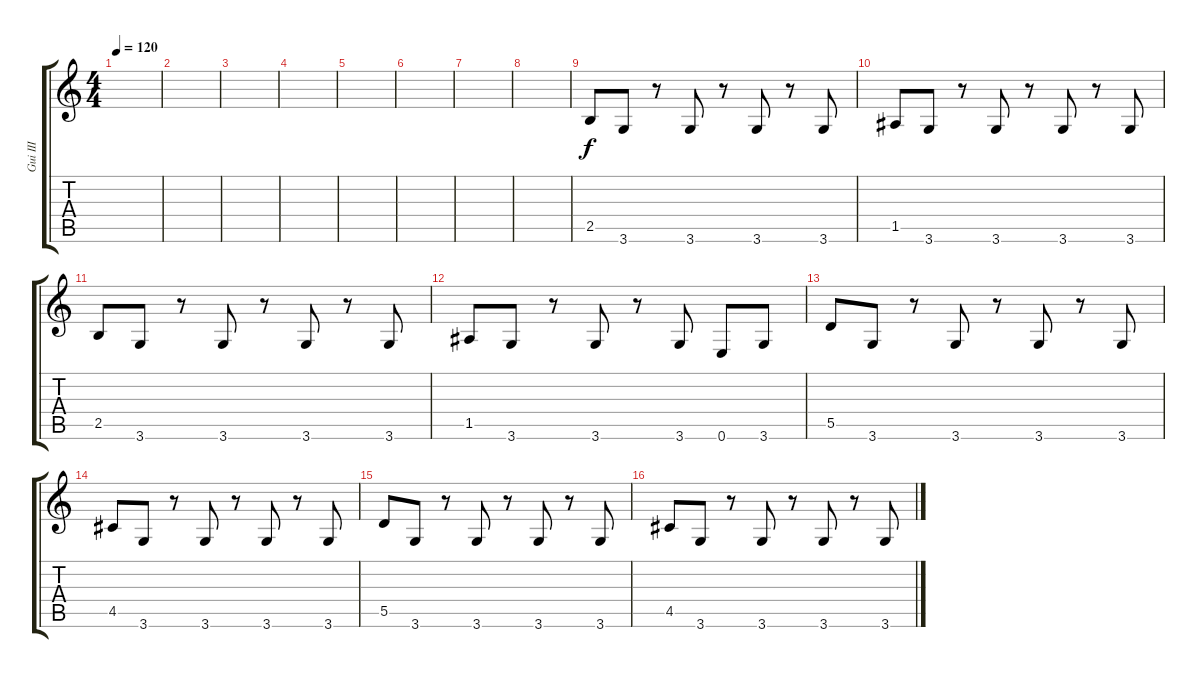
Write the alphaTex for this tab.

\track ("Gui III" "Gui III") {instrument distortionguitar}
\staff {score tabs}
\tuning (E4 B3 G3 D3 A2 E2) {hide}
\ts (4 4)
\tempo 120
\clef g2
\ks c
|
|
|
|
|
|
|
|
2.5.8 3.6.8 r.8 3.6.8 r.8 3.6.8 r.8 3.6.8 |
1.5.8 3.6.8 r.8 3.6.8 r.8 3.6.8 r.8 3.6.8 |
2.5.8 3.6.8 r.8 3.6.8 r.8 3.6.8 r.8 3.6.8 |
1.5.8 3.6.8 r.8 3.6.8 r.8 3.6.8 0.6.8 3.6.8 |
5.5.8 3.6.8 r.8 3.6.8 r.8 3.6.8 r.8 3.6.8 |
4.5.8 3.6.8 r.8 3.6.8 r.8 3.6.8 r.8 3.6.8 |
5.5.8 3.6.8 r.8 3.6.8 r.8 3.6.8 r.8 3.6.8 |
4.5.8 3.6.8 r.8 3.6.8 r.8 3.6.8 r.8 3.6.8
